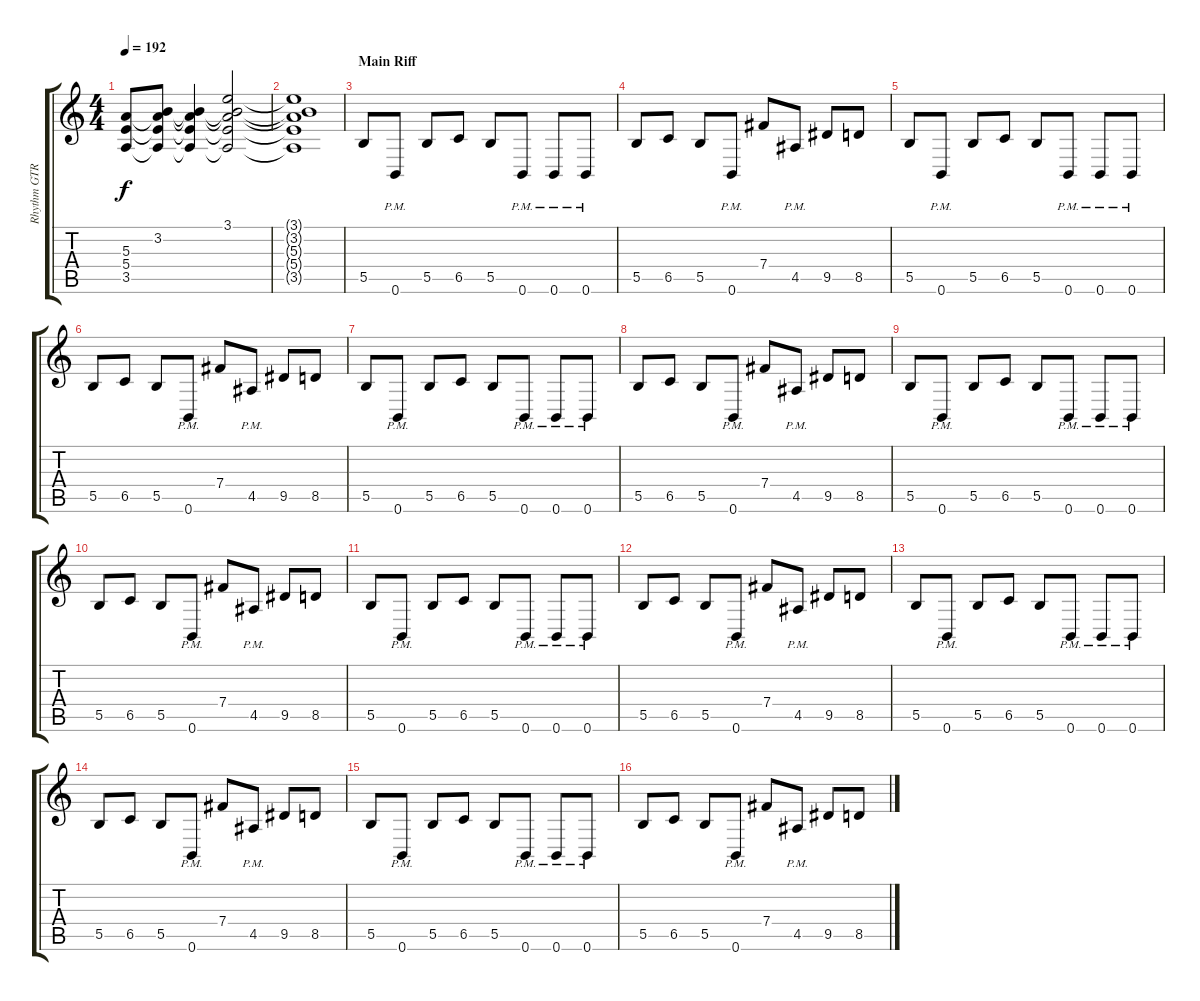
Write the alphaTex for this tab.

\track ("Rhythm GTR 1" "Rhythm GTR") {instrument overdrivenguitar}
\staff {score tabs}
\tuning (Db4 Ab3 E3 B2 Gb2 B1) {hide}
\ts (4 4)
\tempo 192
\clef g2
\ks aminor
(5.3{t} 5.4{t} 3.5{t}).8{dy f} (3.2 5.3{t} 5.4{t} 3.5{t}).8 (3.2{t} 5.3{t} 5.4{t} 3.5{t}).4 (3.1 3.2{t} 5.3{t} 5.4{t} 3.5{t}).2 |
(3.1{t} 3.2{t} 5.3{t} 5.4{t} 3.5{t}).1 |
\section ("" "Main Riff")
5.5.8 0.6{pm}.8 5.5.8 6.5.8 5.5.8 0.6{pm}.8 0.6{pm}.8 0.6{pm}.8 |
5.5.8 6.5.8 5.5.8 0.6{pm}.8 7.4.8 4.5{pm}.8 9.5.8 8.5.8 |
5.5.8 0.6{pm}.8 5.5.8 6.5.8 5.5.8 0.6{pm}.8 0.6{pm}.8 0.6{pm}.8 |
5.5.8 6.5.8 5.5.8 0.6{pm}.8 7.4.8 4.5{pm}.8 9.5.8 8.5.8 |
5.5.8 0.6{pm}.8 5.5.8 6.5.8 5.5.8 0.6{pm}.8 0.6{pm}.8 0.6{pm}.8 |
5.5.8 6.5.8 5.5.8 0.6{pm}.8 7.4.8 4.5{pm}.8 9.5.8 8.5.8 |
5.5.8 0.6{pm}.8 5.5.8 6.5.8 5.5.8 0.6{pm}.8 0.6{pm}.8 0.6{pm}.8 |
5.5.8 6.5.8 5.5.8 0.6{pm}.8 7.4.8 4.5{pm}.8 9.5.8 8.5.8 |
5.5.8 0.6{pm}.8 5.5.8 6.5.8 5.5.8 0.6{pm}.8 0.6{pm}.8 0.6{pm}.8 |
5.5.8 6.5.8 5.5.8 0.6{pm}.8 7.4.8 4.5{pm}.8 9.5.8 8.5.8 |
5.5.8 0.6{pm}.8 5.5.8 6.5.8 5.5.8 0.6{pm}.8 0.6{pm}.8 0.6{pm}.8 |
5.5.8 6.5.8 5.5.8 0.6{pm}.8 7.4.8 4.5{pm}.8 9.5.8 8.5.8 |
5.5.8 0.6{pm}.8 5.5.8 6.5.8 5.5.8 0.6{pm}.8 0.6{pm}.8 0.6{pm}.8 |
5.5.8 6.5.8 5.5.8 0.6{pm}.8 7.4.8 4.5{pm}.8 9.5.8 8.5.8
